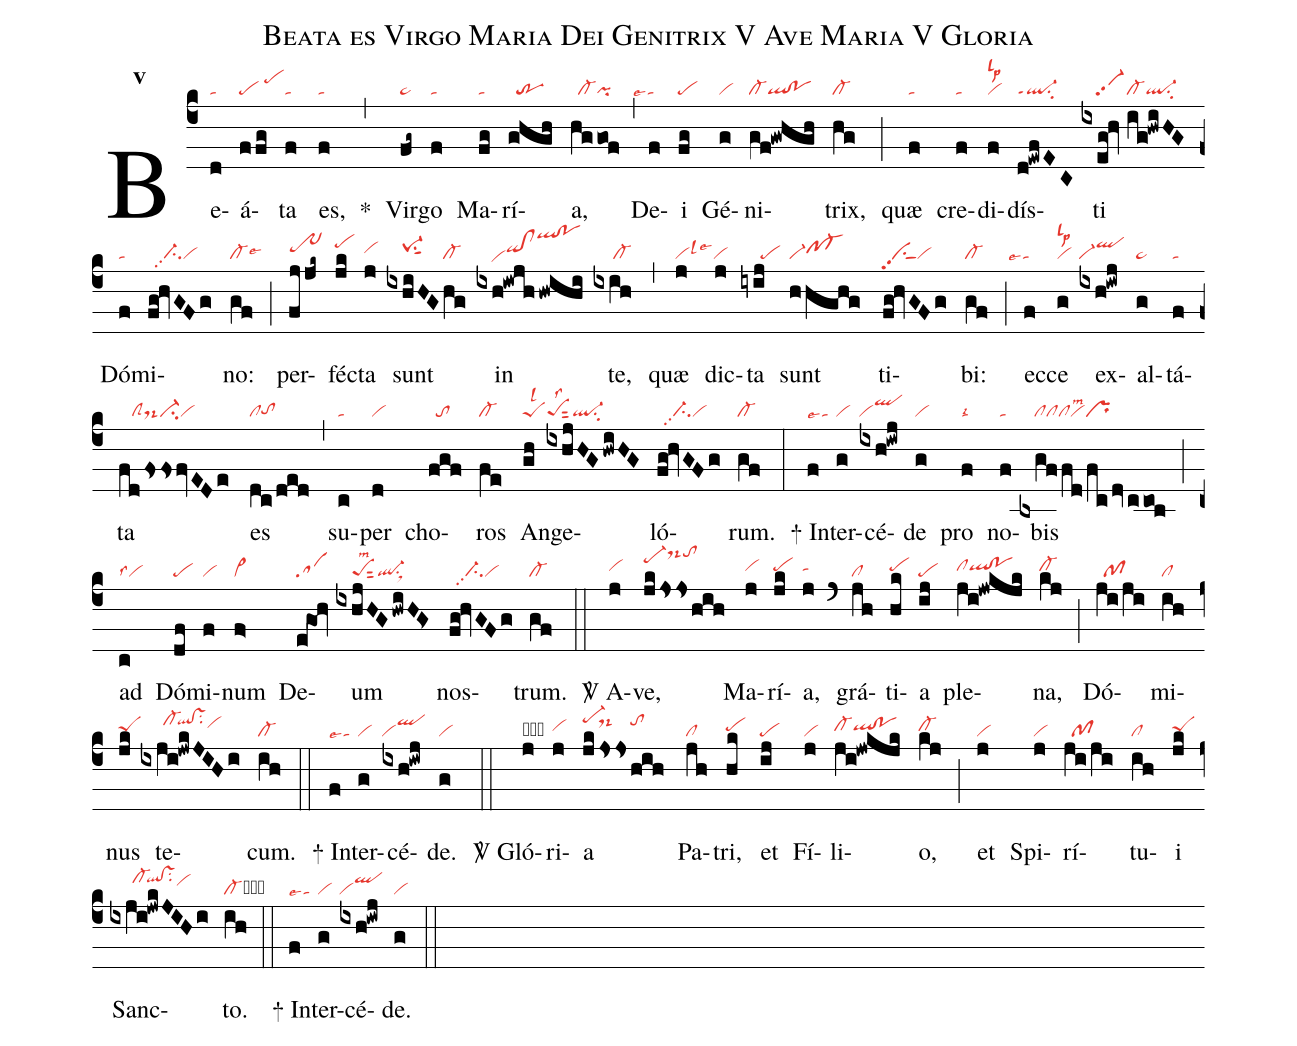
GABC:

name:Beata es Virgo Maria Dei Genitrix V Ave Maria V Gloria;
office-part:re;
mode:5;
nabc-lines:1;
%%
initial-style: 1;
name: Beata es Virgo Maria Dei Genitrix;
mode:5;
office-part: Responsorium;
annotation: Resp.;
annotation:v;
nabc-lines:1;
%%
(c4) Be(d|ta)á(f/fg|pe/pehj)ta(f|ta) es,(f|ta) <sp>*</sp>(,) Vir(fg~|pe~)go(f|ta) Ma(fg|ta)rí(ghgh|//tr)a,(hggof|//cl-pi) (,) De(f|````talse4)i(fg|pe) Gé(g|vi)ni(gf!gwhgh|cl-ql!po)trix,(hg|cl-) (;) quæ(f|ta) cre(f|ta)di(f|vilslp2)dís(d!ewfEC|ql-ppt1su2)ti(ixeg@hv|////vi-pp2|//ig!hwiHG|cl-ql-su2) Dó(f|ta)mi(fg!hvGFg|////ci-pp2vi)no:(gf|cl-lse6) (;) per(fjjk~|tr~hh)féc(jk|pehj)ta(j|vihh) sunt(ixhiHG|////pe-1hhsu1sut1|hg|cl-) in(ixh!iwjhhwihi|////viheqihh!clhhqlhm!pohm) te,(ixih|/////cl-) (,) quæ(j|vilsl3) dic(j|````vilse1)ta(iyij|/////pe) sunt(hhghg|vi-pf-hh) ti(fg@hvGFg|ciSpp2vi)bi:(gf|cl-) (;) ec(f|````talse4)ce(g|vilslp2) ex(ixh!iwj|vi-qlhj)al(g|pe~)tá(f|ta)ta(fdfsfsfvEDe|///clSds-ci-vi) es(dc/ded|cltohg) (,) su(c|ta)per(d|vi) cho(fgf|//to)ros(fe|cl-) An(gh|peSlsl2)ge(ixhjHGhwiHG|peSsut2lss2ql-su2)ló(fg!hvGFg|////ci-pp2vi)rum.(gf|cl-) (:)
<sp>+</sp> In(f|talse4)ter(g|vi)cé(ixh!iwj|viqlhj)de(g|vi) pro(f|talsi2) no(f|ta)bis(bxgf/fd/fc/dvccob|////clclclvilsm2pr) (;) ad(c|vilss4) Dó(df|pe)mi(f|vi)num(f>|vi>) De(e@goh|sa)um(ixhjHG/hwiHG>|////peSsut2lsm2ql-su1sux1) nos(fg!hvGFg|////ci-pp2vi)trum.(gf|cl-) (::)

<sp>V/</sp> A(j|vihh)ve,(jk/jsjshih|pe-hkds-hmtohm) Ma(j|vihh)rí(jk|pehh)a,(j|tahh) (`) grá(jh|cl)ti(hk|pehh)a(ij|pe) ple(ji!jwkjk|clhhqlhh!pohh)na,(kj|cl-hh) (;) Dó(ji/ji|//pf)mi(ih|cl)nus(jk|peShh) te(ixji!jwkJIHi|//////cl-hj`qlhj!vshjsu2vihi)cum.(ih|cl-) (::)
<sp>+</sp> In(f|talse4)ter(g|vi)cé(ixh!iwj|viqlhj)de.(g|vi) (::)

<sp>V/</sp> Gló(j|obvihh)ri(j|vihh)a(jk|pe-hk|jsjs|ds-hj|hih|tohj) Pa(jh|cl)tri,(hk|pehh) et(ij|pe) Fí(j|vi)li(ji!jwkjk|cl-hhqlhh!pohh)o,(kj|cl-hh) (;) et(j|vi) Spi(j|vi)rí(ji/ji|//pf)tu(ih|cl)i(jk|peShh) Sanc(ixji!jwkJIHi|//////cl-hj`qlhj!vshjsu2vihi)to.(ih|cl-cb) (::)
<sp>+</sp> In(f|talse4)ter(g|vi)cé(ixh!iwj|viqlhj)de.(g|vi) (::)
